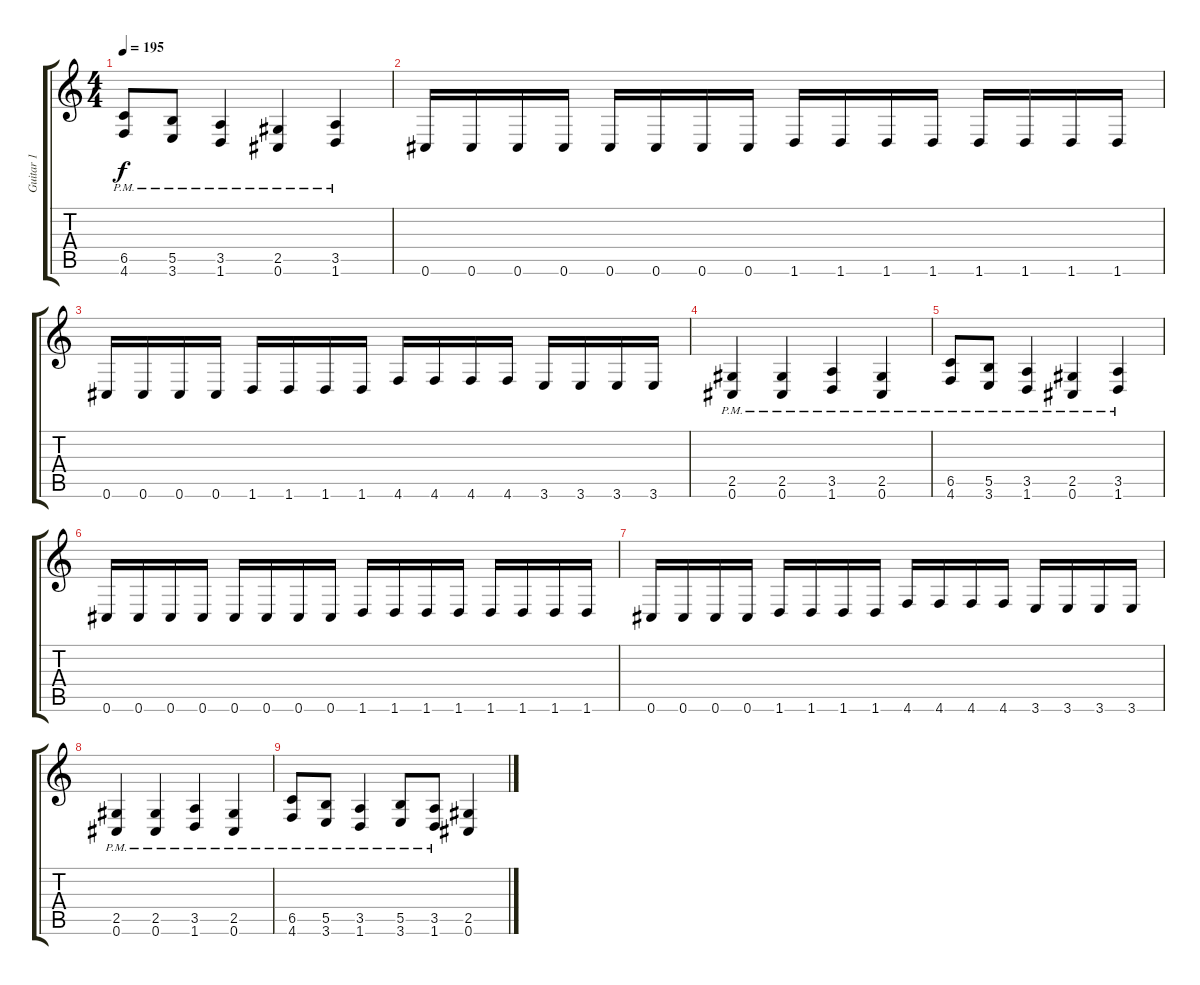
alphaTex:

\track ("Guitar 1" "Guitar 1") {instrument distortionguitar}
\staff {score tabs}
\tuning (Db4 Ab3 E3 B2 Gb2 Db2) {hide}
\ts (4 4)
\tempo 195
\clef g2
\ks c
(6.5{pm} 4.6{pm}).8{dy f} (5.5{pm} 3.6{pm}).8 (3.5{pm} 1.6{pm}).4 (2.5{pm} 0.6{pm}).4 (3.5{pm} 1.6{pm}).4 |
0.6.16 0.6.16 0.6.16 0.6.16 0.6.16 0.6.16 0.6.16 0.6.16 1.6.16 1.6.16 1.6.16 1.6.16 1.6.16 1.6.16 1.6.16 1.6.16 |
0.6.16 0.6.16 0.6.16 0.6.16 1.6.16 1.6.16 1.6.16 1.6.16 4.6.16 4.6.16 4.6.16 4.6.16 3.6.16 3.6.16 3.6.16 3.6.16 |
(2.5{pm} 0.6{pm}).4 (2.5{pm} 0.6{pm}).4 (3.5{pm} 1.6{pm}).4 (2.5{pm} 0.6{pm}).4 |
(6.5{pm} 4.6{pm}).8 (5.5{pm} 3.6{pm}).8 (3.5{pm} 1.6{pm}).4 (2.5{pm} 0.6{pm}).4 (3.5{pm} 1.6{pm}).4 |
0.6.16 0.6.16 0.6.16 0.6.16 0.6.16 0.6.16 0.6.16 0.6.16 1.6.16 1.6.16 1.6.16 1.6.16 1.6.16 1.6.16 1.6.16 1.6.16 |
0.6.16 0.6.16 0.6.16 0.6.16 1.6.16 1.6.16 1.6.16 1.6.16 4.6.16 4.6.16 4.6.16 4.6.16 3.6.16 3.6.16 3.6.16 3.6.16 |
(2.5{pm} 0.6{pm}).4 (2.5{pm} 0.6{pm}).4 (3.5{pm} 1.6{pm}).4 (2.5{pm} 0.6{pm}).4 |
(6.5{pm} 4.6{pm}).8 (5.5{pm} 3.6{pm}).8 (3.5{pm} 1.6{pm}).4 (5.5{pm} 3.6{pm}).8 (3.5{pm} 1.6{pm}).8 (2.5 0.6).4
